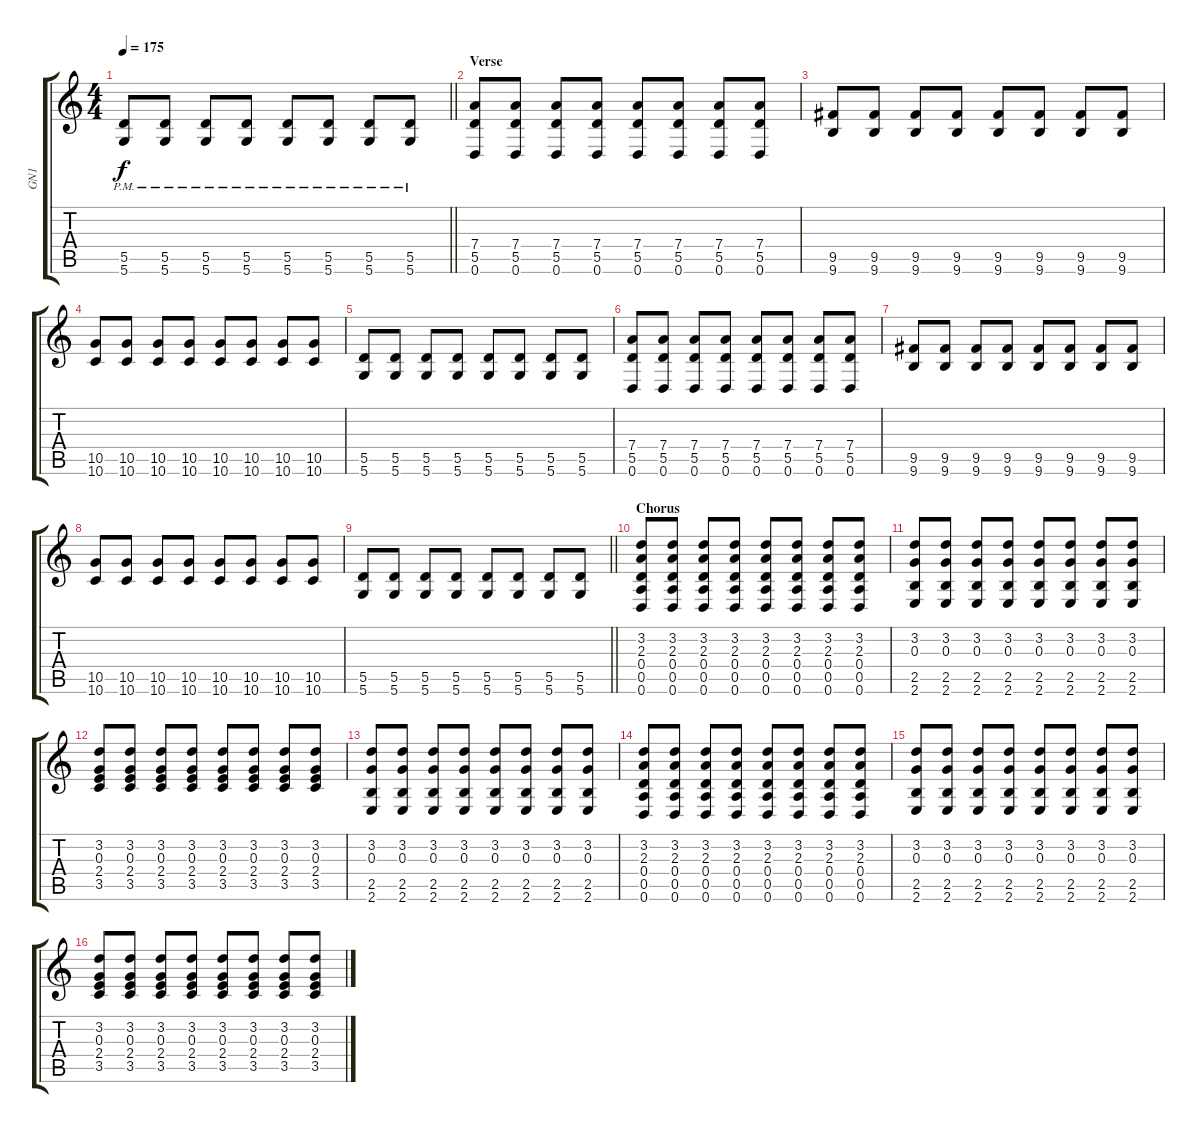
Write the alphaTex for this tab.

\track ("GN1" "GN1") {instrument overdrivenguitar}
\staff {score tabs}
\tuning (E4 B3 G3 D3 A2 D2) {hide}
\ts (4 4)
\tempo 175
\clef g2
\barLineRight lightlight
\ks c
(5.5{pm} 5.6{pm}).8{dy f} (5.5{pm} 5.6{pm}).8 (5.5{pm} 5.6{pm}).8 (5.5{pm} 5.6{pm}).8 (5.5{pm} 5.6{pm}).8 (5.5{pm} 5.6{pm}).8 (5.5{pm} 5.6{pm}).8 (5.5{pm} 5.6{pm}).8 |
\section ("" "Verse")
(7.4 5.5 0.6).8 (7.4 5.5 0.6).8 (7.4 5.5 0.6).8 (7.4 5.5 0.6).8 (7.4 5.5 0.6).8 (7.4 5.5 0.6).8 (7.4 5.5 0.6).8 (7.4 5.5 0.6).8 |
(9.5 9.6).8 (9.5 9.6).8 (9.5 9.6).8 (9.5 9.6).8 (9.5 9.6).8 (9.5 9.6).8 (9.5 9.6).8 (9.5 9.6).8 |
(10.5 10.6).8 (10.5 10.6).8 (10.5 10.6).8 (10.5 10.6).8 (10.5 10.6).8 (10.5 10.6).8 (10.5 10.6).8 (10.5 10.6).8 |
(5.5 5.6).8 (5.5 5.6).8 (5.5 5.6).8 (5.5 5.6).8 (5.5 5.6).8 (5.5 5.6).8 (5.5 5.6).8 (5.5 5.6).8 |
(7.4 5.5 0.6).8 (7.4 5.5 0.6).8 (7.4 5.5 0.6).8 (7.4 5.5 0.6).8 (7.4 5.5 0.6).8 (7.4 5.5 0.6).8 (7.4 5.5 0.6).8 (7.4 5.5 0.6).8 |
(9.5 9.6).8 (9.5 9.6).8 (9.5 9.6).8 (9.5 9.6).8 (9.5 9.6).8 (9.5 9.6).8 (9.5 9.6).8 (9.5 9.6).8 |
(10.5 10.6).8 (10.5 10.6).8 (10.5 10.6).8 (10.5 10.6).8 (10.5 10.6).8 (10.5 10.6).8 (10.5 10.6).8 (10.5 10.6).8 |
\barLineRight lightlight
(5.5 5.6).8 (5.5 5.6).8 (5.5 5.6).8 (5.5 5.6).8 (5.5 5.6).8 (5.5 5.6).8 (5.5 5.6).8 (5.5 5.6).8 |
\section ("" "Chorus")
(3.2 2.3 0.4 0.5 0.6).8 (3.2 2.3 0.4 0.5 0.6).8 (3.2 2.3 0.4 0.5 0.6).8 (3.2 2.3 0.4 0.5 0.6).8 (3.2 2.3 0.4 0.5 0.6).8 (3.2 2.3 0.4 0.5 0.6).8 (3.2 2.3 0.4 0.5 0.6).8 (3.2 2.3 0.4 0.5 0.6).8 |
(3.2 0.3 2.5 2.6).8 (3.2 0.3 2.5 2.6).8 (3.2 0.3 2.5 2.6).8 (3.2 0.3 2.5 2.6).8 (3.2 0.3 2.5 2.6).8 (3.2 0.3 2.5 2.6).8 (3.2 0.3 2.5 2.6).8 (3.2 0.3 2.5 2.6).8 |
(3.2 0.3 2.4 3.5).8 (3.2 0.3 2.4 3.5).8 (3.2 0.3 2.4 3.5).8 (3.2 0.3 2.4 3.5).8 (3.2 0.3 2.4 3.5).8 (3.2 0.3 2.4 3.5).8 (3.2 0.3 2.4 3.5).8 (3.2 0.3 2.4 3.5).8 |
(3.2 0.3 2.5 2.6).8 (3.2 0.3 2.5 2.6).8 (3.2 0.3 2.5 2.6).8 (3.2 0.3 2.5 2.6).8 (3.2 0.3 2.5 2.6).8 (3.2 0.3 2.5 2.6).8 (3.2 0.3 2.5 2.6).8 (3.2 0.3 2.5 2.6).8 |
(3.2 2.3 0.4 0.5 0.6).8 (3.2 2.3 0.4 0.5 0.6).8 (3.2 2.3 0.4 0.5 0.6).8 (3.2 2.3 0.4 0.5 0.6).8 (3.2 2.3 0.4 0.5 0.6).8 (3.2 2.3 0.4 0.5 0.6).8 (3.2 2.3 0.4 0.5 0.6).8 (3.2 2.3 0.4 0.5 0.6).8 |
(3.2 0.3 2.5 2.6).8 (3.2 0.3 2.5 2.6).8 (3.2 0.3 2.5 2.6).8 (3.2 0.3 2.5 2.6).8 (3.2 0.3 2.5 2.6).8 (3.2 0.3 2.5 2.6).8 (3.2 0.3 2.5 2.6).8 (3.2 0.3 2.5 2.6).8 |
(3.2 0.3 2.4 3.5).8 (3.2 0.3 2.4 3.5).8 (3.2 0.3 2.4 3.5).8 (3.2 0.3 2.4 3.5).8 (3.2 0.3 2.4 3.5).8 (3.2 0.3 2.4 3.5).8 (3.2 0.3 2.4 3.5).8 (3.2 0.3 2.4 3.5).8
